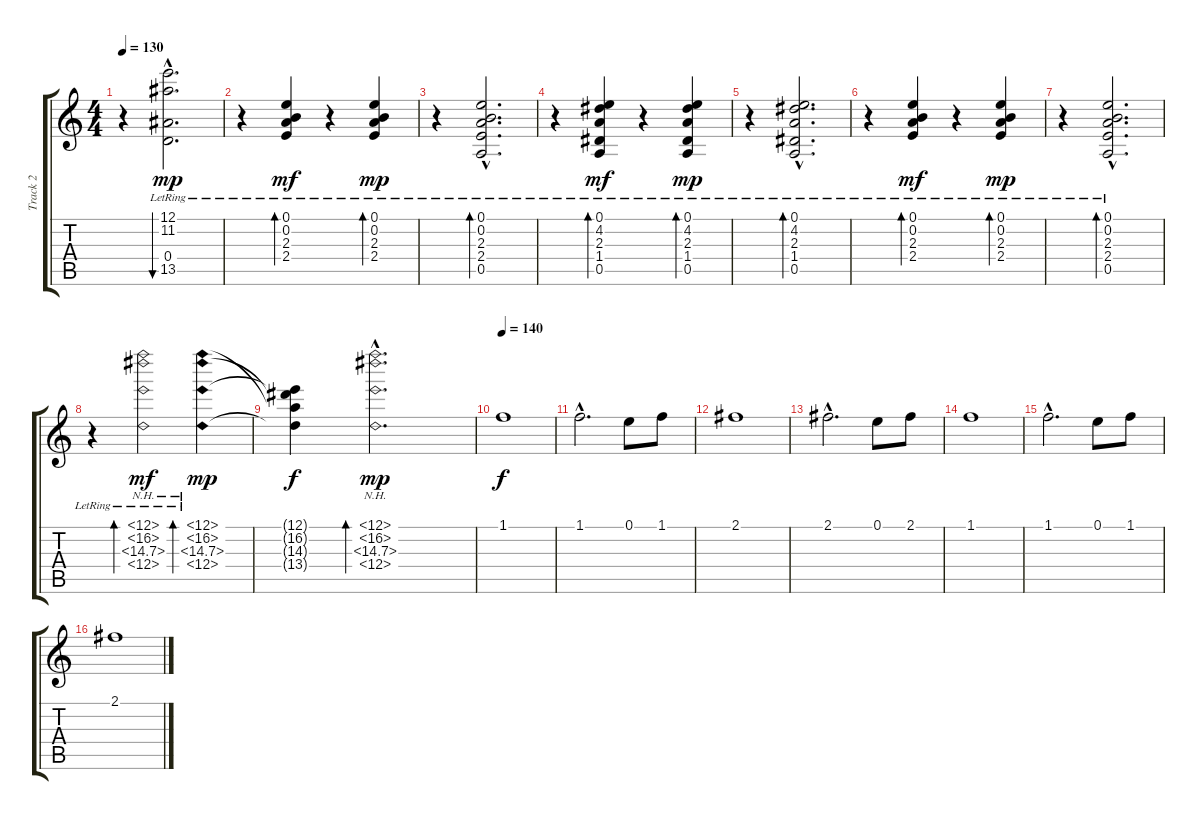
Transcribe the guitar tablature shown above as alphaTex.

\track ("Track 2" "Track 2") {instrument acousticguitarsteel}
\staff {score tabs}
\tuning (E4 B3 G3 D3 A2 E2) {hide}
\ts (4 4)
\tempo 130
\clef g2
\ks c
r.4{dy mp} (12.1{hac lr} 11.2{hac lr} 0.4{hac lr} 13.5{hac lr}).2{d bu 120} |
r.4 (0.1{lr} 0.2{lr} 2.3{lr} 2.4{lr}).4{bd 240 dy mf} r.4 (0.1{lr} 0.2{lr} 2.3{lr} 2.4{lr}).4{bd 120 dy mp} |
r.4 (0.1{hac lr} 0.2{hac lr} 2.3{hac lr} 2.4{hac lr} 0.5{hac lr}).2{d bd 60} |
r.4 (0.1{lr} 4.2{lr} 2.3{lr} 1.4{lr} 0.5{lr}).4{bd 240 dy mf} r.4 (0.1{lr} 4.2{lr} 2.3{lr} 1.4{lr} 0.5{lr}).4{bd 120 dy mp} |
r.4 (0.1{hac lr} 4.2{hac lr} 2.3{hac lr} 1.4{hac lr} 0.5{hac lr}).2{d bd 120} |
r.4 (0.1{lr} 0.2{lr} 2.3{lr} 2.4{lr}).4{bd 240 dy mf} r.4 (0.1{lr} 0.2{lr} 2.3{lr} 2.4{lr}).4{bd 120 dy mp} |
r.4 (0.1{hac lr} 0.2{hac lr} 2.3{hac lr} 2.4{hac lr} 0.5{hac lr}).2{d bd 60} |
r.4 (12.1{nh lr} 16.2{nh} 14.3{nh} 13.4{nh lr}).2{bd 120 dy mf} (12.1{nh lr} 16.2{nh lr} 14.3{nh lr} 13.4{nh lr}).4{bd 120 dy mp} |
(12.1{t} 16.2{t} 14.3{t} 13.4{t}).4{dy f} (12.1{nh hac} 16.2{nh hac} 14.3{nh hac} 13.4{nh hac}).2{d bd 120 dy mp} |
\tempo 140
1.1.1{dy f} |
1.1{hac}.2{d} 0.1.8 1.1.8 |
2.1.1 |
2.1{hac}.2{d} 0.1.8 2.1.8 |
1.1.1 |
1.1{hac}.2{d} 0.1.8 1.1.8 |
2.1.1
